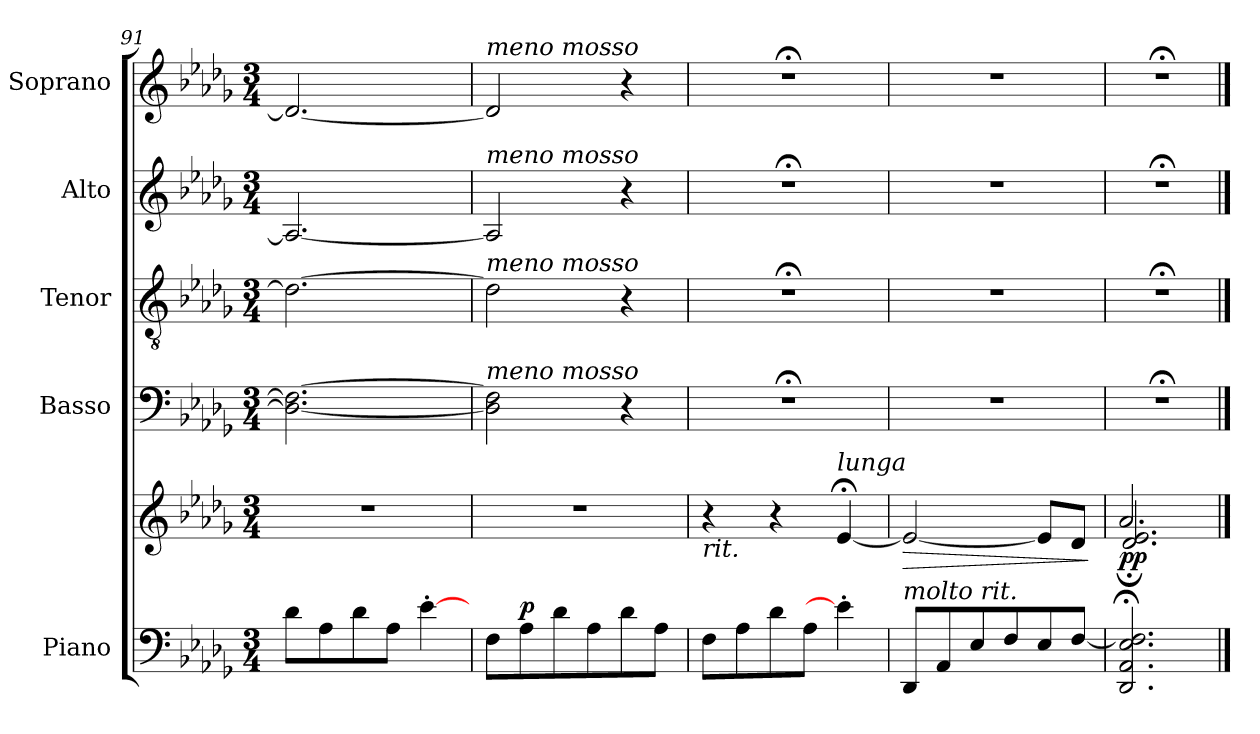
**kern	**kern	**dynam	**kern	**kern	**kern	**kern
*part5	*part5	*part5	*part4	*part3	*part2	*part1
*staff6	*staff5	*staff5/6	*staff4	*staff3	*staff2	*staff1
*I"Piano	*	*	*I"Basso	*I"Tenor	*I"Alto	*I"Soprano
*I'P	*	*	*I'B	*I'T	*I'A	*I'S
*clefF4	*clefG2	*	*clefF4	*clefGv2	*clefG2	*clefG2
*k[b-e-a-d-g-]	*k[b-e-a-d-g-]	*	*k[b-e-a-d-g-]	*k[b-e-a-d-g-]	*k[b-e-a-d-g-]	*k[b-e-a-d-g-]
*D-:	*D-:	*	*D-:	*D-:	*D-:	*D-:
*M3/4	*M3/4	*	*M3/4	*M3/4	*M3/4	*M3/4
=91	=91	=91	=91	=91	=91	=91
*	*^	*	*	*	*	*
8d-\L	2.r	2ryy	.	2.D-\_ 2.F\_	2.d-\_	2.A-/_	2.d-/_
8A-\	.	.	.	.	.	.	.
8d-\	.	.	.	.	.	.	.
8A-\J	.	.	.	.	.	.	.
[4e-'\	.	4ryy	.	.	.	.	.
=92	=92	=92	=92	=92	=92	=92	=92
!	!	!	!	!	!	!	!LO:TX:a:i:t=meno mosso
!	!	!	!	!	!	!LO:TX:a:i:t=meno mosso	!
!	!	!	!	!	!LO:TX:a:i:t=meno mosso	!	!
!	!	!	!	!LO:TX:a:i:t=meno mosso	!	!	!
8F\L	2.r	2ryy	.	2D-\] 2F\]	2d-\]	2A-/]	2d-/]
!	!	!	!LO:DY:a=2	!	!	!	!
8A-\	.	.	p	.	.	.	.
8d-\	.	.	.	.	.	.	.
8A-\	.	.	.	.	.	.	.
8d-\	.	4ryy	.	4r	4r	4r	4r
8A-\J	.	.	.	.	.	.	.
=93	=93	=93	=93	=93	=93	=93	=93
!	!LO:TX:b:i:t=rit.	!	!	!	!	!	!
8F\L	4r	2ryy	.	2.r;<	2.r;<	2.r;<	2.r;<
8A-\	.	.	.	.	.	.	.
8d-\	4r	.	.	.	.	.	.
8A-\J	.	.	.	.	.	.	.
!	!LO:TX:a:i:t=lunga	!	!	!	!	!	!
4e-'\]	[4e-;</	4ryy	.	.	.	.	.
=94	=94	=94	=94	=94	=94	=94	=94
!LO:TX:a:i:t=molto rit.	!	!	!	!	!	!	!
!	!	!	!LO:HP:b	!	!	!	!
8DD-/L	2e-/_	2ryy	>	2.r	2.r	2.r	2.r
8AA-/	.	.	.	.	.	.	.
8E-/	.	.	.	.	.	.	.
8F/	.	.	.	.	.	.	.
8E-/	8e-/L]	4ryy	.	.	.	.	.
[8F/J	8d-/J	.	.	.	.	.	.
*	*v	*v	*	*	*	*	*
.	.	]	.	.	.	.
=95	=95	=95	=95	=95	=95	=95
*	*^	*	*	*	*	*
!	!	!	!LO:DY:b	!	!	!	!
2.DD-/;< 2.AA-/;< 2.E-/;< 2.F/];<	2.a-/	2.d-/;< 2.e-/;<	pp	2.r;<	2.r;<	2.r;<	2.r;<
*	*v	*v	*	*	*	*	*
==	==	==	==	==	==	==
*-	*-	*-	*-	*-	*-	*-
